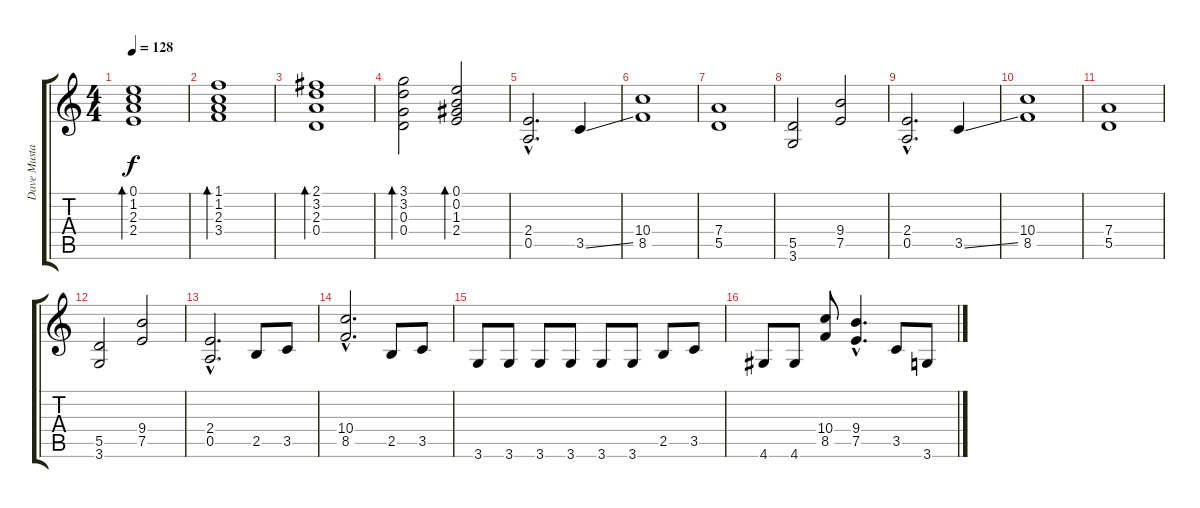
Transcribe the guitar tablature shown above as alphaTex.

\track ("Dave Mustaine" "Dave Musta") {instrument distortionguitar}
\staff {score tabs}
\tuning (E4 B3 G3 D3 A2 E2) {hide}
\ts (4 4)
\tempo 128
\clef g2
\ks c
(0.1 1.2 2.3 2.4).1{bd 240 dy f} |
(1.1 1.2 2.3 3.4).1{bd 240} |
(2.1 3.2 2.3 0.4).1{bd 240} |
(3.1 3.2 0.3 0.4).2{bd 240} (0.1 0.2 1.3 2.4).2{bd 240} |
(2.4{hac} 0.5{hac}).2{d instrument distortionguitar} 3.5{ss}.4 |
(10.4 8.5).1 |
(7.4 5.5).1 |
(5.5 3.6).2 (9.4 7.5).2 |
(2.4{hac} 0.5{hac}).2{d} 3.5{ss}.4 |
(10.4 8.5).1 |
(7.4 5.5).1 |
(5.5 3.6).2 (9.4 7.5).2 |
(2.4{hac} 0.5{hac}).2{d} 2.5.8 3.5.8 |
(10.4{hac} 8.5{hac}).2{d} 2.5.8 3.5.8 |
3.6.8 3.6.8 3.6.8 3.6.8 3.6.8 3.6.8 2.5.8 3.5.8 |
4.6.8 4.6.8 (10.4 8.5).8 (9.4{hac} 7.5{hac}).4{d} 3.5.8 3.6.8
